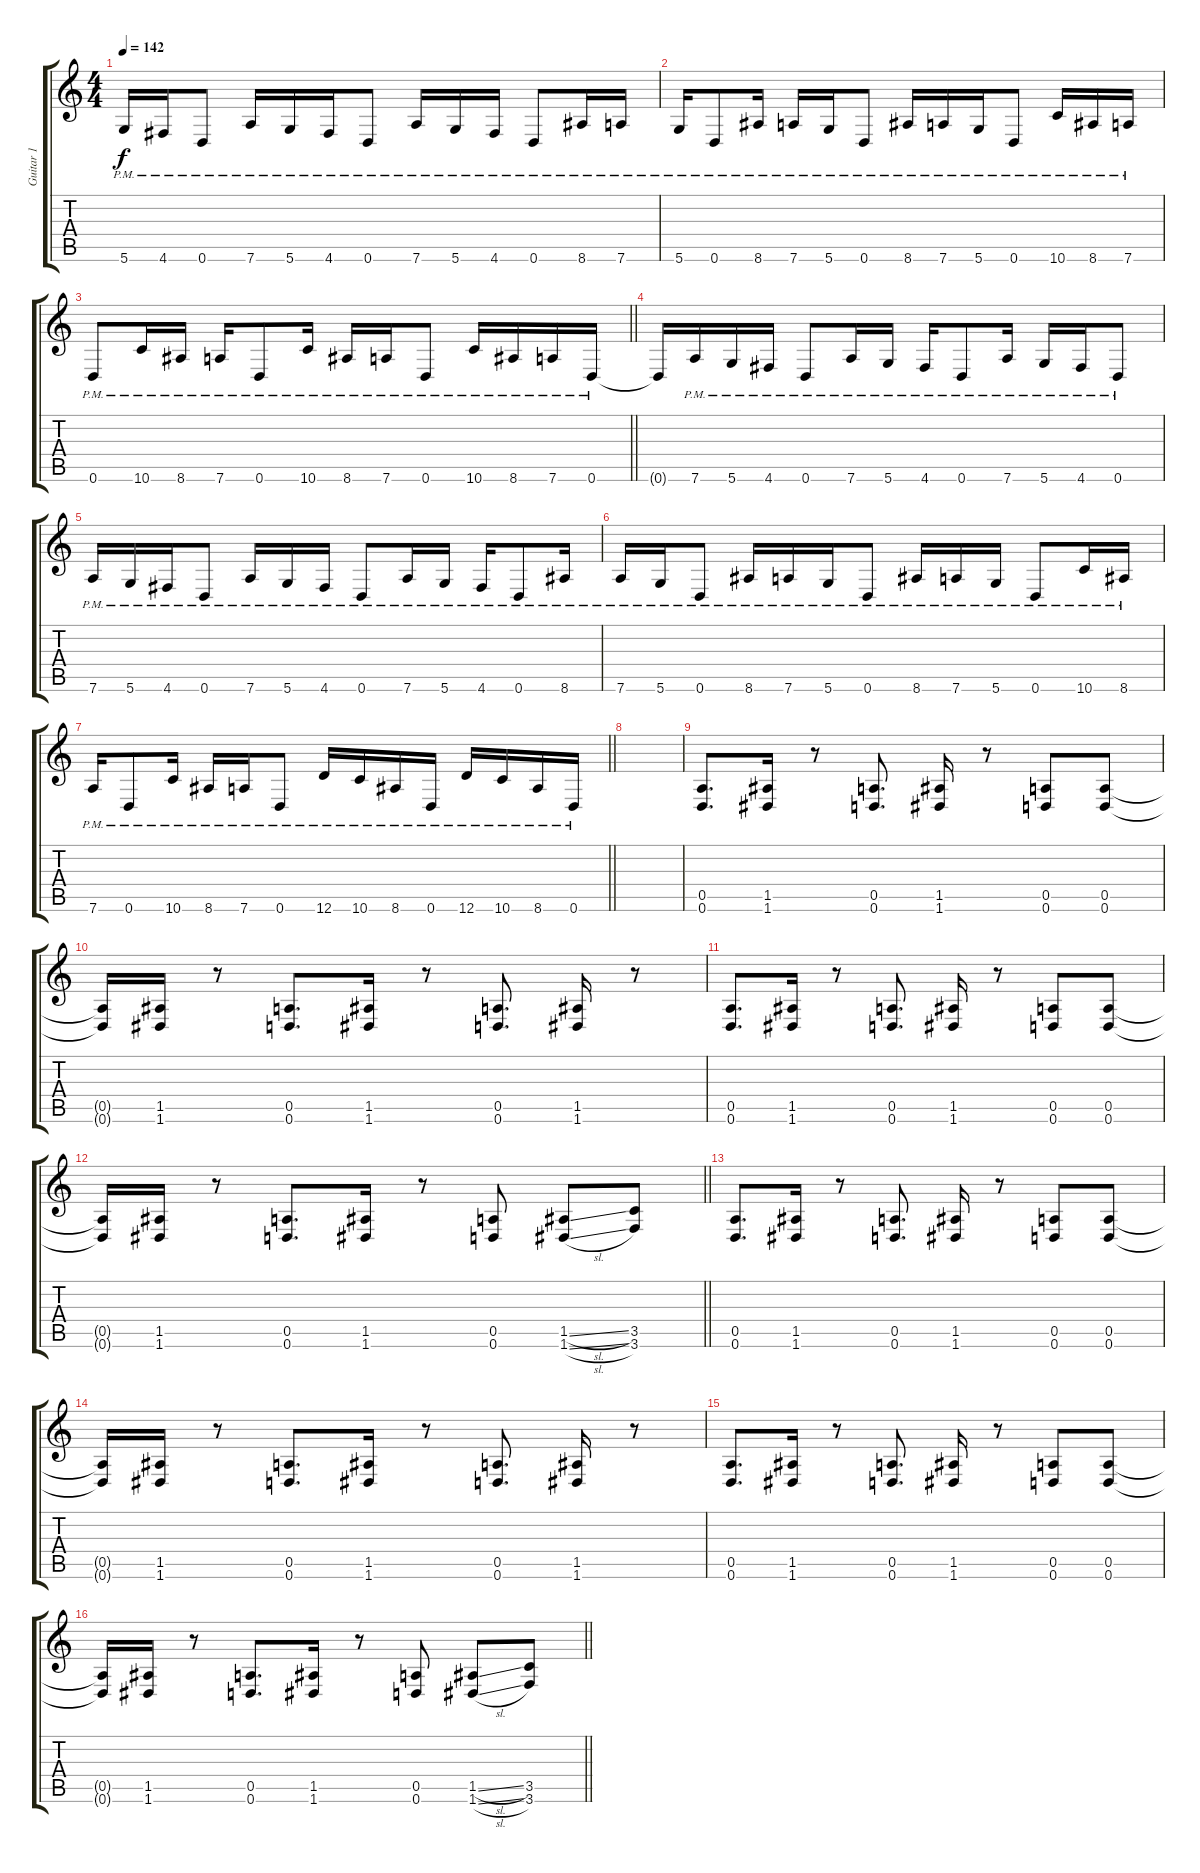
\track ("Guitar 1" "Guitar 1") {instrument distortionguitar}
\staff {score tabs}
\tuning (E4 B3 G3 D3 A2 D2) {hide}
\ts (4 4)
\tempo 142
\clef g2
\ks c
5.6{pm}.16{dy f} 4.6{pm}.16 0.6{pm}.8 7.6{pm}.16 5.6{pm}.16 4.6{pm}.16 0.6{pm}.8 7.6{pm}.16 5.6{pm}.16 4.6{pm}.16 0.6{pm}.8 8.6{pm}.16 7.6{pm}.16 |
5.6{pm}.16 0.6{pm}.8 8.6{pm}.16 7.6{pm}.16 5.6{pm}.16 0.6{pm}.8 8.6{pm}.16 7.6{pm}.16 5.6{pm}.16 0.6{pm}.8 10.6{pm}.16 8.6{pm}.16 7.6{pm}.16 |
\barLineRight lightlight
0.6{pm}.8 10.6{pm}.16 8.6{pm}.16 7.6{pm}.16 0.6{pm}.8 10.6{pm}.16 8.6{pm}.16 7.6{pm}.16 0.6{pm}.8 10.6{pm}.16 8.6{pm}.16 7.6{pm}.16 0.6{pm}.16 |
0.6{t}.16 7.6{pm}.16 5.6{pm}.16 4.6{pm}.16 0.6{pm}.8 7.6{pm}.16 5.6{pm}.16 4.6{pm}.16 0.6{pm}.8 7.6{pm}.16 5.6{pm}.16 4.6{pm}.16 0.6{pm}.8 |
7.6{pm}.16 5.6{pm}.16 4.6{pm}.16 0.6{pm}.8 7.6{pm}.16 5.6{pm}.16 4.6{pm}.16 0.6{pm}.8 7.6{pm}.16 5.6{pm}.16 4.6{pm}.16 0.6{pm}.8 8.6{pm}.16 |
7.6{pm}.16 5.6{pm}.16 0.6{pm}.8 8.6{pm}.16 7.6{pm}.16 5.6{pm}.16 0.6{pm}.8 8.6{pm}.16 7.6{pm}.16 5.6{pm}.16 0.6{pm}.8 10.6{pm}.16 8.6{pm}.16 |
\barLineRight lightlight
7.6{pm}.16 0.6{pm}.8 10.6{pm}.16 8.6{pm}.16 7.6{pm}.16 0.6{pm}.8 12.6{pm}.16 10.6{pm}.16 8.6{pm}.16 0.6{pm}.16 12.6{pm}.16 10.6{pm}.16 8.6{pm}.16 0.6{pm}.16 |
|
(0.5 0.6).8{d} (1.5 1.6).16 r.8 (0.5 0.6).8{d} (1.5 1.6).16 r.8 (0.5 0.6).8 (0.5 0.6).8 |
(0.5{t} 0.6{t}).16 (1.5 1.6).16 r.8 (0.5 0.6).8{d} (1.5 1.6).16 r.8 (0.5 0.6).8{d} (1.5 1.6).16 r.8 |
(0.5 0.6).8{d} (1.5 1.6).16 r.8 (0.5 0.6).8{d} (1.5 1.6).16 r.8 (0.5 0.6).8 (0.5 0.6).8 |
\barLineRight lightlight
(0.5{t} 0.6{t}).16 (1.5 1.6).16 r.8 (0.5 0.6).8{d} (1.5 1.6).16 r.8 (0.5 0.6).8 (1.5{sl} 1.6{sl}).8 (3.5 3.6).8 |
(0.5 0.6).8{d} (1.5 1.6).16 r.8 (0.5 0.6).8{d} (1.5 1.6).16 r.8 (0.5 0.6).8 (0.5 0.6).8 |
(0.5{t} 0.6{t}).16 (1.5 1.6).16 r.8 (0.5 0.6).8{d} (1.5 1.6).16 r.8 (0.5 0.6).8{d} (1.5 1.6).16 r.8 |
(0.5 0.6).8{d} (1.5 1.6).16 r.8 (0.5 0.6).8{d} (1.5 1.6).16 r.8 (0.5 0.6).8 (0.5 0.6).8 |
\barLineRight lightlight
(0.5{t} 0.6{t}).16 (1.5 1.6).16 r.8 (0.5 0.6).8{d} (1.5 1.6).16 r.8 (0.5 0.6).8 (1.5{sl} 1.6{sl}).8 (3.5 3.6).8
